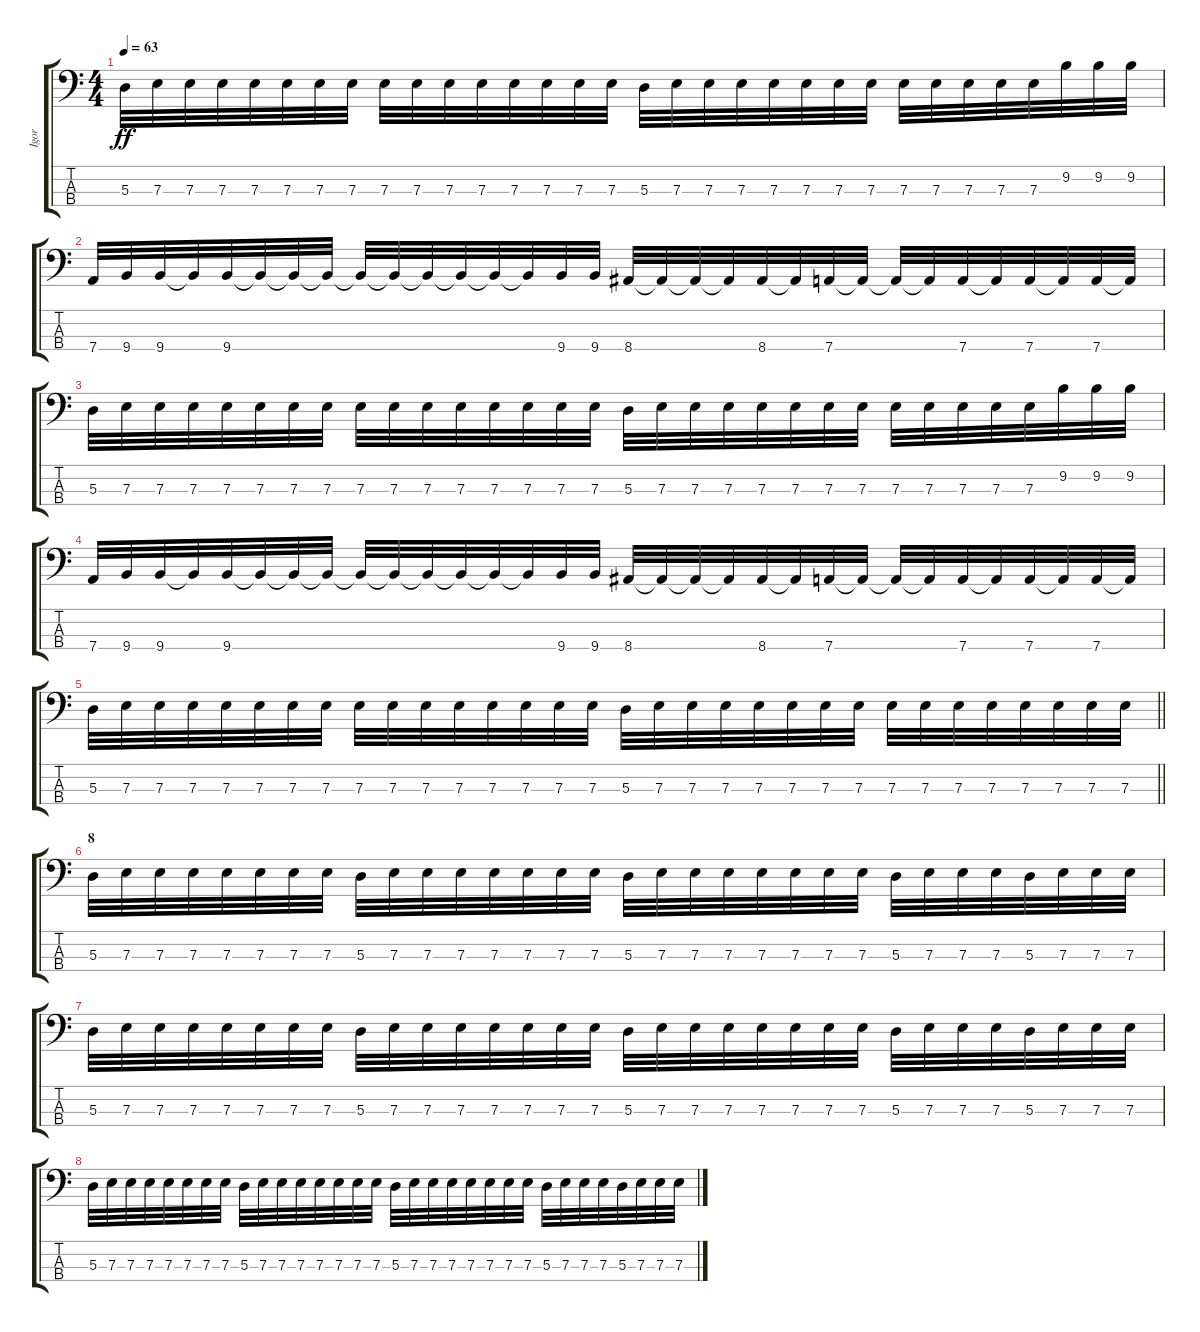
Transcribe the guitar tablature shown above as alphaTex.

\track ("Igor" "Igor") {instrument synthbass2}
\staff {score tabs}
\tuning (G2 D2 A1 D1) {hide}
\ts (4 4)
\tempo 63
\clef f4
\ks c
5.3.32{dy ff} 7.3.32 7.3.32 7.3.32 7.3.32 7.3.32 7.3.32 7.3.32 7.3.32 7.3.32 7.3.32 7.3.32 7.3.32 7.3.32 7.3.32 7.3.32 5.3.32 7.3.32 7.3.32 7.3.32 7.3.32 7.3.32 7.3.32 7.3.32 7.3.32 7.3.32 7.3.32 7.3.32 7.3.32 9.2.32 9.2.32 9.2.32 |
7.4.32 9.4.32 9.4.32 9.4{t}.32 9.4.32 9.4{t}.32 9.4{t}.32 9.4{t}.32 9.4{t}.32 9.4{t}.32 9.4{t}.32 9.4{t}.32 9.4{t}.32 9.4{t}.32 9.4.32 9.4.32 8.4.32 8.4{t}.32 8.4{t}.32 8.4{t}.32 8.4.32 8.4{t}.32 7.4.32 7.4{t}.32 7.4{t}.32 7.4{t}.32 7.4.32 7.4{t}.32 7.4.32 7.4{t}.32 7.4.32 7.4{t}.32 |
5.3.32 7.3.32 7.3.32 7.3.32 7.3.32 7.3.32 7.3.32 7.3.32 7.3.32 7.3.32 7.3.32 7.3.32 7.3.32 7.3.32 7.3.32 7.3.32 5.3.32 7.3.32 7.3.32 7.3.32 7.3.32 7.3.32 7.3.32 7.3.32 7.3.32 7.3.32 7.3.32 7.3.32 7.3.32 9.2.32 9.2.32 9.2.32 |
7.4.32 9.4.32 9.4.32 9.4{t}.32 9.4.32 9.4{t}.32 9.4{t}.32 9.4{t}.32 9.4{t}.32 9.4{t}.32 9.4{t}.32 9.4{t}.32 9.4{t}.32 9.4{t}.32 9.4.32 9.4.32 8.4.32 8.4{t}.32 8.4{t}.32 8.4{t}.32 8.4.32 8.4{t}.32 7.4.32 7.4{t}.32 7.4{t}.32 7.4{t}.32 7.4.32 7.4{t}.32 7.4.32 7.4{t}.32 7.4.32 7.4{t}.32 |
\barLineRight lightlight
5.3.32 7.3.32 7.3.32 7.3.32 7.3.32 7.3.32 7.3.32 7.3.32 7.3.32 7.3.32 7.3.32 7.3.32 7.3.32 7.3.32 7.3.32 7.3.32 5.3.32 7.3.32 7.3.32 7.3.32 7.3.32 7.3.32 7.3.32 7.3.32 7.3.32 7.3.32 7.3.32 7.3.32 7.3.32 7.3.32 7.3.32 7.3.32 |
\section ("" "8")
5.3.32 7.3.32 7.3.32 7.3.32 7.3.32 7.3.32 7.3.32 7.3.32 5.3.32 7.3.32 7.3.32 7.3.32 7.3.32 7.3.32 7.3.32 7.3.32 5.3.32 7.3.32 7.3.32 7.3.32 7.3.32 7.3.32 7.3.32 7.3.32 5.3.32 7.3.32 7.3.32 7.3.32 5.3.32 7.3.32 7.3.32 7.3.32 |
5.3.32 7.3.32 7.3.32 7.3.32 7.3.32 7.3.32 7.3.32 7.3.32 5.3.32 7.3.32 7.3.32 7.3.32 7.3.32 7.3.32 7.3.32 7.3.32 5.3.32 7.3.32 7.3.32 7.3.32 7.3.32 7.3.32 7.3.32 7.3.32 5.3.32 7.3.32 7.3.32 7.3.32 5.3.32 7.3.32 7.3.32 7.3.32 |
5.3.32 7.3.32 7.3.32 7.3.32 7.3.32 7.3.32 7.3.32 7.3.32 5.3.32 7.3.32 7.3.32 7.3.32 7.3.32 7.3.32 7.3.32 7.3.32 5.3.32 7.3.32 7.3.32 7.3.32 7.3.32 7.3.32 7.3.32 7.3.32 5.3.32 7.3.32 7.3.32 7.3.32 5.3.32 7.3.32 7.3.32 7.3.32
